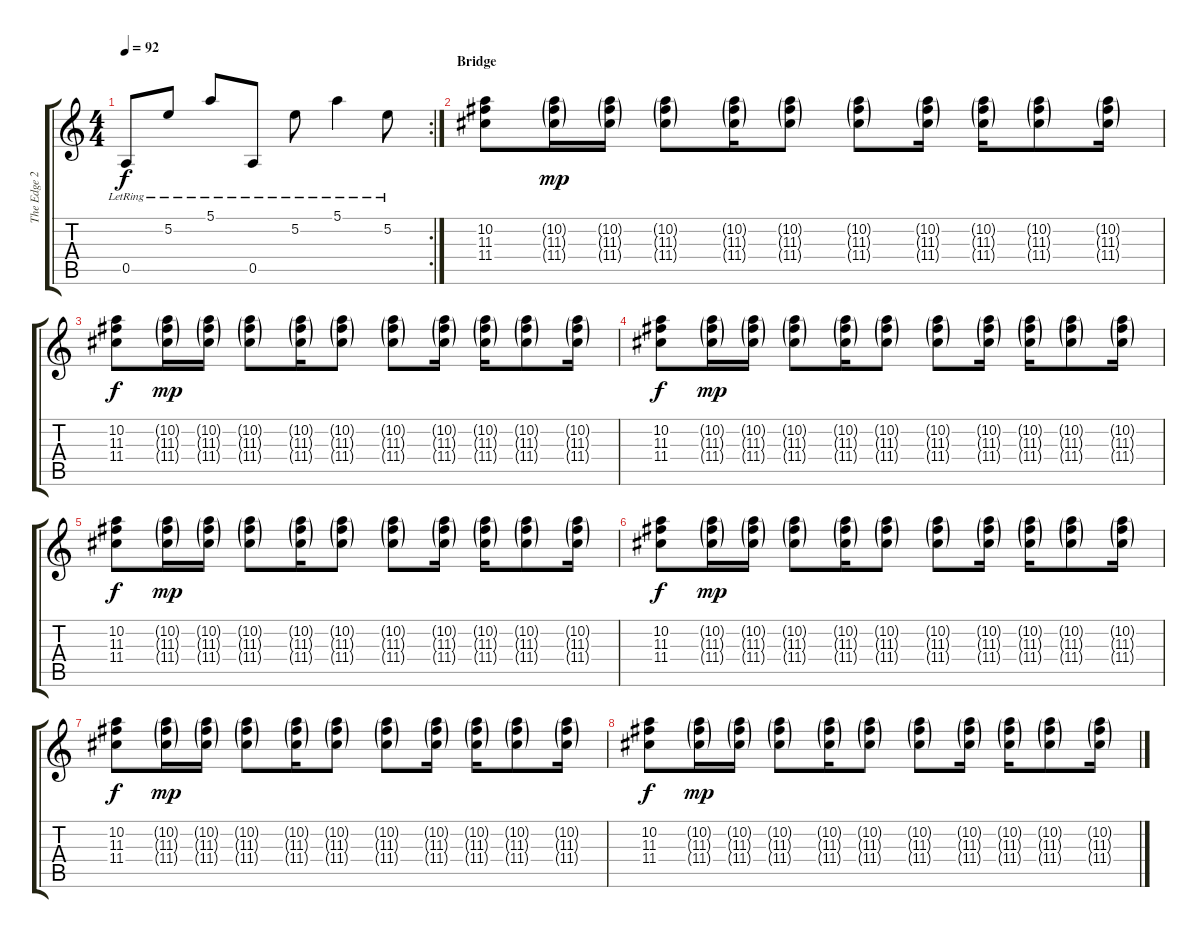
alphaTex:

\track ("The Edge 2nd" "The Edge 2") {instrument electricguitarclean}
\staff {score tabs}
\tuning (E4 B3 G3 D3 A2 E2) {hide}
\rc 2
\ts (4 4)
\tempo 92
\clef g2
\ks c
0.5{lr}.8{dy f} 5.2{lr}.8 5.1{lr}.8 0.5{lr}.8 5.2{lr}.8 5.1{lr}.4 5.2{lr}.8 |
\section ("" "Bridge")
(10.2 11.3 11.4).8 (10.2{g} 11.3{g} 11.4{g}).16{dy mp} (10.2{g} 11.3{g} 11.4{g}).16 (10.2{g} 11.3{g} 11.4{g}).8 (10.2{g} 11.3{g} 11.4{g}).16 (10.2{g} 11.3{g} 11.4{g}).8 (10.2{g} 11.3{g} 11.4{g}).8 (10.2{g} 11.3{g} 11.4{g}).16 (10.2{g} 11.3{g} 11.4{g}).16 (10.2{g} 11.3{g} 11.4{g}).8 (10.2{g} 11.3{g} 11.4{g}).16 |
(10.2 11.3 11.4).8{dy f} (10.2{g} 11.3{g} 11.4{g}).16{dy mp} (10.2{g} 11.3{g} 11.4{g}).16 (10.2{g} 11.3{g} 11.4{g}).8 (10.2{g} 11.3{g} 11.4{g}).16 (10.2{g} 11.3{g} 11.4{g}).8 (10.2{g} 11.3{g} 11.4{g}).8 (10.2{g} 11.3{g} 11.4{g}).16 (10.2{g} 11.3{g} 11.4{g}).16 (10.2{g} 11.3{g} 11.4{g}).8 (10.2{g} 11.3{g} 11.4{g}).16 |
(10.2 11.3 11.4).8{dy f} (10.2{g} 11.3{g} 11.4{g}).16{dy mp} (10.2{g} 11.3{g} 11.4{g}).16 (10.2{g} 11.3{g} 11.4{g}).8 (10.2{g} 11.3{g} 11.4{g}).16 (10.2{g} 11.3{g} 11.4{g}).8 (10.2{g} 11.3{g} 11.4{g}).8 (10.2{g} 11.3{g} 11.4{g}).16 (10.2{g} 11.3{g} 11.4{g}).16 (10.2{g} 11.3{g} 11.4{g}).8 (10.2{g} 11.3{g} 11.4{g}).16 |
(10.2 11.3 11.4).8{dy f} (10.2{g} 11.3{g} 11.4{g}).16{dy mp} (10.2{g} 11.3{g} 11.4{g}).16 (10.2{g} 11.3{g} 11.4{g}).8 (10.2{g} 11.3{g} 11.4{g}).16 (10.2{g} 11.3{g} 11.4{g}).8 (10.2{g} 11.3{g} 11.4{g}).8 (10.2{g} 11.3{g} 11.4{g}).16 (10.2{g} 11.3{g} 11.4{g}).16 (10.2{g} 11.3{g} 11.4{g}).8 (10.2{g} 11.3{g} 11.4{g}).16 |
(10.2 11.3 11.4).8{dy f} (10.2{g} 11.3{g} 11.4{g}).16{dy mp} (10.2{g} 11.3{g} 11.4{g}).16 (10.2{g} 11.3{g} 11.4{g}).8 (10.2{g} 11.3{g} 11.4{g}).16 (10.2{g} 11.3{g} 11.4{g}).8 (10.2{g} 11.3{g} 11.4{g}).8 (10.2{g} 11.3{g} 11.4{g}).16 (10.2{g} 11.3{g} 11.4{g}).16 (10.2{g} 11.3{g} 11.4{g}).8 (10.2{g} 11.3{g} 11.4{g}).16 |
(10.2 11.3 11.4).8{dy f} (10.2{g} 11.3{g} 11.4{g}).16{dy mp} (10.2{g} 11.3{g} 11.4{g}).16 (10.2{g} 11.3{g} 11.4{g}).8 (10.2{g} 11.3{g} 11.4{g}).16 (10.2{g} 11.3{g} 11.4{g}).8 (10.2{g} 11.3{g} 11.4{g}).8 (10.2{g} 11.3{g} 11.4{g}).16 (10.2{g} 11.3{g} 11.4{g}).16 (10.2{g} 11.3{g} 11.4{g}).8 (10.2{g} 11.3{g} 11.4{g}).16 |
(10.2 11.3 11.4).8{dy f} (10.2{g} 11.3{g} 11.4{g}).16{dy mp} (10.2{g} 11.3{g} 11.4{g}).16 (10.2{g} 11.3{g} 11.4{g}).8 (10.2{g} 11.3{g} 11.4{g}).16 (10.2{g} 11.3{g} 11.4{g}).8 (10.2{g} 11.3{g} 11.4{g}).8 (10.2{g} 11.3{g} 11.4{g}).16 (10.2{g} 11.3{g} 11.4{g}).16 (10.2{g} 11.3{g} 11.4{g}).8 (10.2{g} 11.3{g} 11.4{g}).16
